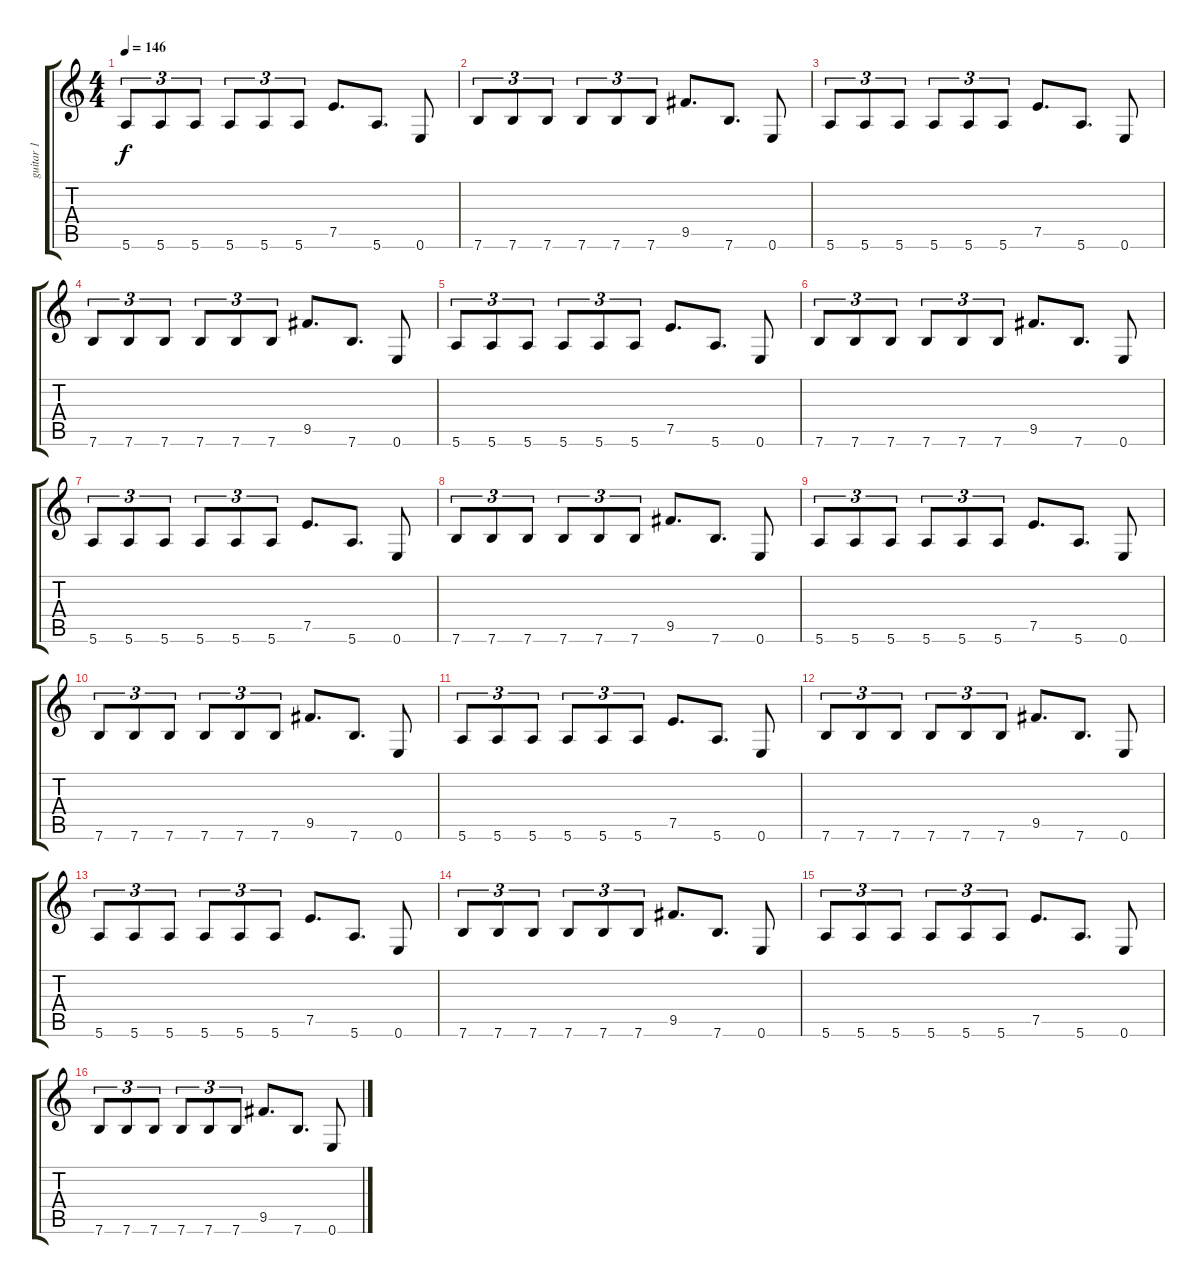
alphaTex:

\track ("guitar 1" "guitar 1") {instrument distortionguitar}
\staff {score tabs}
\tuning (E4 B3 G3 D3 A2 E2) {hide}
\ts (4 4)
\tempo 146
\clef g2
\ks c
5.6.8{tu (3 2) dy f} 5.6.8{tu (3 2)} 5.6.8{tu (3 2)} 5.6.8{tu (3 2)} 5.6.8{tu (3 2)} 5.6.8{tu (3 2)} 7.5.8{d} 5.6.8{d} 0.6.8 |
7.6.8{tu (3 2)} 7.6.8{tu (3 2)} 7.6.8{tu (3 2)} 7.6.8{tu (3 2)} 7.6.8{tu (3 2)} 7.6.8{tu (3 2)} 9.5.8{d} 7.6.8{d} 0.6.8 |
5.6.8{tu (3 2)} 5.6.8{tu (3 2)} 5.6.8{tu (3 2)} 5.6.8{tu (3 2)} 5.6.8{tu (3 2)} 5.6.8{tu (3 2)} 7.5.8{d} 5.6.8{d} 0.6.8 |
7.6.8{tu (3 2)} 7.6.8{tu (3 2)} 7.6.8{tu (3 2)} 7.6.8{tu (3 2)} 7.6.8{tu (3 2)} 7.6.8{tu (3 2)} 9.5.8{d} 7.6.8{d} 0.6.8 |
5.6.8{tu (3 2)} 5.6.8{tu (3 2)} 5.6.8{tu (3 2)} 5.6.8{tu (3 2)} 5.6.8{tu (3 2)} 5.6.8{tu (3 2)} 7.5.8{d} 5.6.8{d} 0.6.8 |
7.6.8{tu (3 2)} 7.6.8{tu (3 2)} 7.6.8{tu (3 2)} 7.6.8{tu (3 2)} 7.6.8{tu (3 2)} 7.6.8{tu (3 2)} 9.5.8{d} 7.6.8{d} 0.6.8 |
5.6.8{tu (3 2)} 5.6.8{tu (3 2)} 5.6.8{tu (3 2)} 5.6.8{tu (3 2)} 5.6.8{tu (3 2)} 5.6.8{tu (3 2)} 7.5.8{d} 5.6.8{d} 0.6.8 |
7.6.8{tu (3 2)} 7.6.8{tu (3 2)} 7.6.8{tu (3 2)} 7.6.8{tu (3 2)} 7.6.8{tu (3 2)} 7.6.8{tu (3 2)} 9.5.8{d} 7.6.8{d} 0.6.8 |
5.6.8{tu (3 2)} 5.6.8{tu (3 2)} 5.6.8{tu (3 2)} 5.6.8{tu (3 2)} 5.6.8{tu (3 2)} 5.6.8{tu (3 2)} 7.5.8{d} 5.6.8{d} 0.6.8 |
7.6.8{tu (3 2)} 7.6.8{tu (3 2)} 7.6.8{tu (3 2)} 7.6.8{tu (3 2)} 7.6.8{tu (3 2)} 7.6.8{tu (3 2)} 9.5.8{d} 7.6.8{d} 0.6.8 |
5.6.8{tu (3 2)} 5.6.8{tu (3 2)} 5.6.8{tu (3 2)} 5.6.8{tu (3 2)} 5.6.8{tu (3 2)} 5.6.8{tu (3 2)} 7.5.8{d} 5.6.8{d} 0.6.8 |
7.6.8{tu (3 2)} 7.6.8{tu (3 2)} 7.6.8{tu (3 2)} 7.6.8{tu (3 2)} 7.6.8{tu (3 2)} 7.6.8{tu (3 2)} 9.5.8{d} 7.6.8{d} 0.6.8 |
5.6.8{tu (3 2)} 5.6.8{tu (3 2)} 5.6.8{tu (3 2)} 5.6.8{tu (3 2)} 5.6.8{tu (3 2)} 5.6.8{tu (3 2)} 7.5.8{d} 5.6.8{d} 0.6.8 |
7.6.8{tu (3 2)} 7.6.8{tu (3 2)} 7.6.8{tu (3 2)} 7.6.8{tu (3 2)} 7.6.8{tu (3 2)} 7.6.8{tu (3 2)} 9.5.8{d} 7.6.8{d} 0.6.8 |
5.6.8{tu (3 2)} 5.6.8{tu (3 2)} 5.6.8{tu (3 2)} 5.6.8{tu (3 2)} 5.6.8{tu (3 2)} 5.6.8{tu (3 2)} 7.5.8{d} 5.6.8{d} 0.6.8 |
7.6.8{tu (3 2)} 7.6.8{tu (3 2)} 7.6.8{tu (3 2)} 7.6.8{tu (3 2)} 7.6.8{tu (3 2)} 7.6.8{tu (3 2)} 9.5.8{d} 7.6.8{d} 0.6.8
